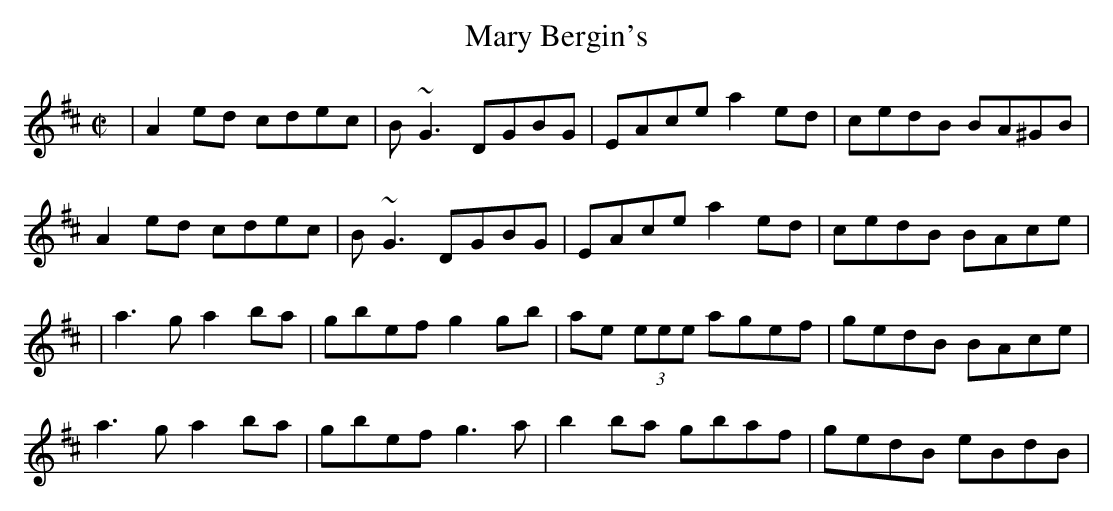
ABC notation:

X:1
T:Mary Bergin's
M:C|
K:Amix
| A2ed cdec | B~G3 DGBG | EAce a2ed | cedB BA^GB |
A2ed cdec | B~G3 DGBG | EAce a2ed | cedB BAce |
|  a3g a2ba | gbef g2gb | ae (3eee agef | gedB BAce |
a3g a2ba | gbef g3a | b2ba gbaf | gedB eBdB |
